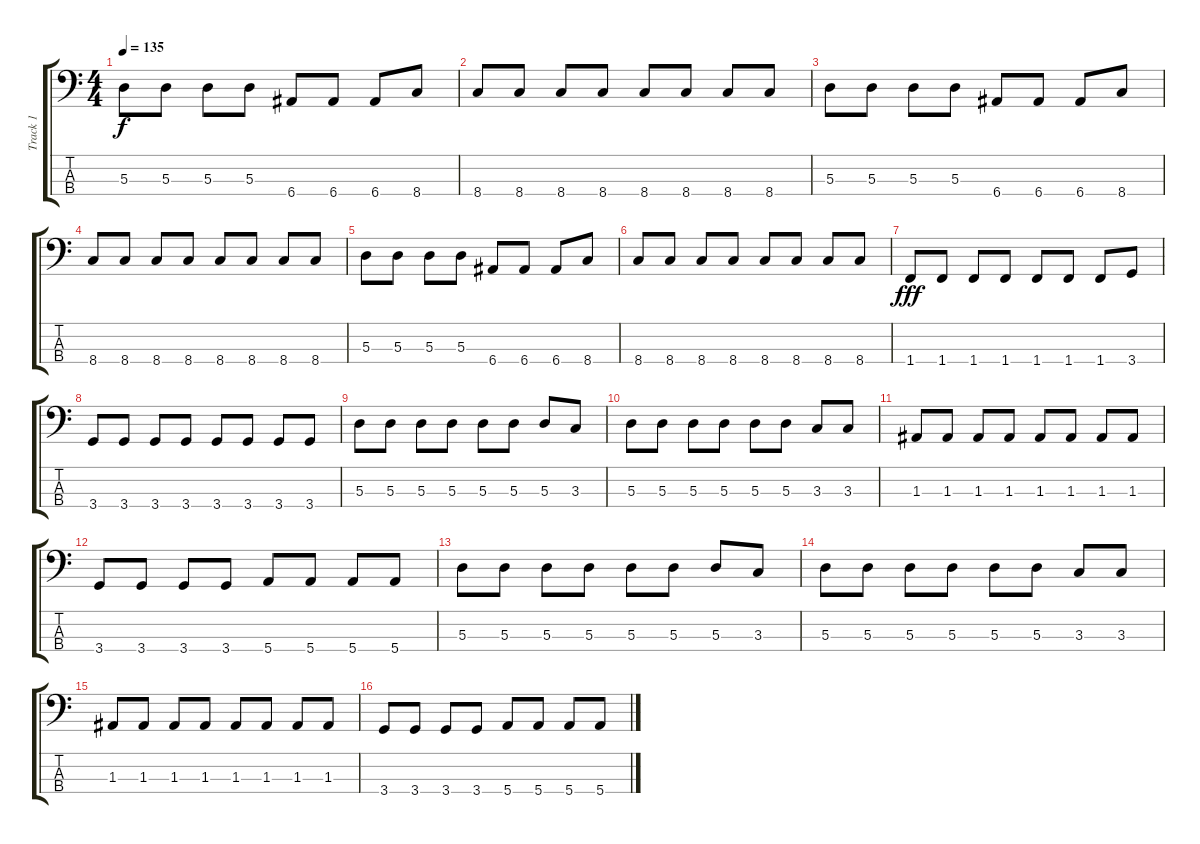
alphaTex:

\track ("Track 1" "Track 1") {instrument electricbassfinger}
\staff {score tabs}
\tuning (G2 D2 A1 E1) {hide}
\ts (4 4)
\tempo 135
\clef f4
\ks c
5.3.8{dy f} 5.3.8 5.3.8 5.3.8 6.4.8 6.4.8 6.4.8 8.4.8 |
8.4.8 8.4.8 8.4.8 8.4.8 8.4.8 8.4.8 8.4.8 8.4.8 |
5.3.8 5.3.8 5.3.8 5.3.8 6.4.8 6.4.8 6.4.8 8.4.8 |
8.4.8 8.4.8 8.4.8 8.4.8 8.4.8 8.4.8 8.4.8 8.4.8 |
5.3.8 5.3.8 5.3.8 5.3.8 6.4.8 6.4.8 6.4.8 8.4.8 |
8.4.8 8.4.8 8.4.8 8.4.8 8.4.8 8.4.8 8.4.8 8.4.8 |
1.4.8{dy fff} 1.4.8 1.4.8 1.4.8 1.4.8 1.4.8 1.4.8 3.4.8 |
3.4.8 3.4.8 3.4.8 3.4.8 3.4.8 3.4.8 3.4.8 3.4.8 |
5.3.8 5.3.8 5.3.8 5.3.8 5.3.8 5.3.8 5.3.8 3.3.8 |
5.3.8 5.3.8 5.3.8 5.3.8 5.3.8 5.3.8 3.3.8 3.3.8 |
1.3.8 1.3.8 1.3.8 1.3.8 1.3.8 1.3.8 1.3.8 1.3.8 |
3.4.8 3.4.8 3.4.8 3.4.8 5.4.8 5.4.8 5.4.8 5.4.8 |
5.3.8 5.3.8 5.3.8 5.3.8 5.3.8 5.3.8 5.3.8 3.3.8 |
5.3.8 5.3.8 5.3.8 5.3.8 5.3.8 5.3.8 3.3.8 3.3.8 |
1.3.8 1.3.8 1.3.8 1.3.8 1.3.8 1.3.8 1.3.8 1.3.8 |
3.4.8 3.4.8 3.4.8 3.4.8 5.4.8 5.4.8 5.4.8 5.4.8
